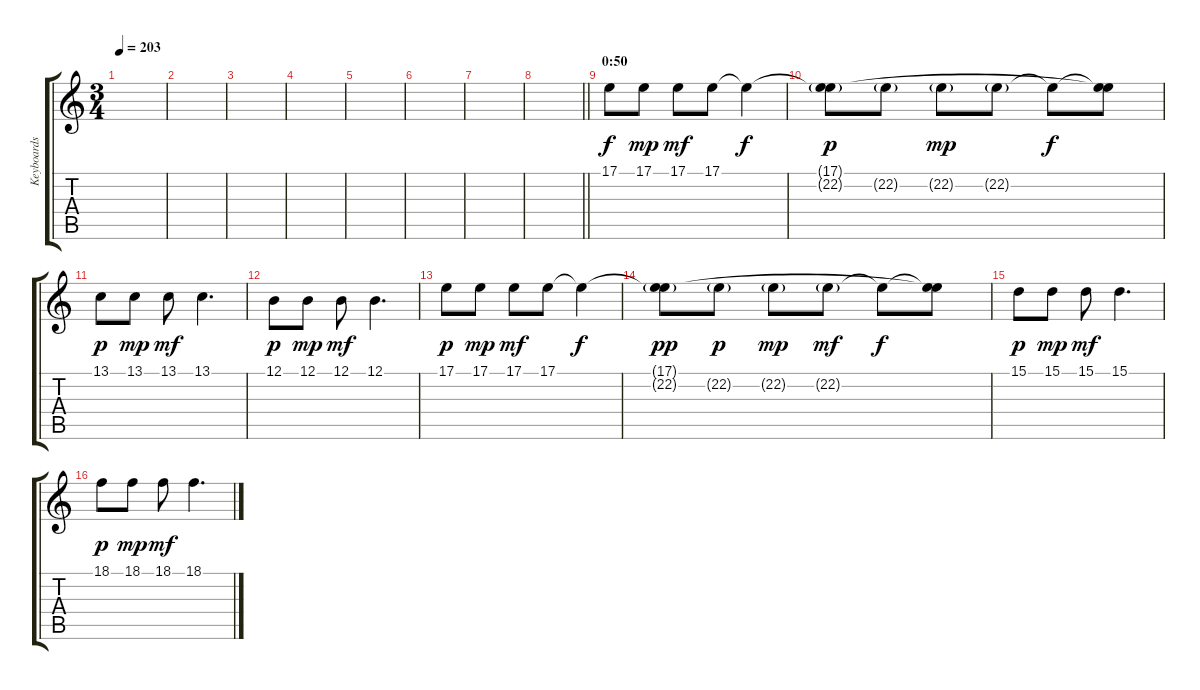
\track ("Keyboards 1" "Keyboards ") {instrument musicbox}
\staff {score tabs}
\tuning (B3 Gb3 D3 A2 E2 B1) {hide}
\ts (3 4)
\tempo 203
\clef g2
\ks c
|
|
|
|
|
|
|
\barLineRight lightlight
|
\section ("" "0:50")
17.1.8 17.1.8{dy mp} 17.1.8{dy mf} 17.1.8 17.1{t}.4{dy f} |
(17.1{t} 22.2{g}).8{dy p} 22.2{g}.8 22.2{g}.8{dy mp} 22.2{g}.8 22.2{t}.8{dy f} (17.1{t} 22.2{t}).8 |
13.1.8{dy p} 13.1.8{dy mp} 13.1.8{dy mf} 13.1.4{d} |
12.1.8{dy p} 12.1.8{dy mp} 12.1.8{dy mf} 12.1.4{d} |
17.1.8{dy p} 17.1.8{dy mp} 17.1.8{dy mf} 17.1.8 17.1{t}.4{dy f} |
(17.1{t} 22.2{g}).8{dy pp} 22.2{g}.8{dy p} 22.2{g}.8{dy mp} 22.2{g}.8{dy mf} 22.2{t}.8{dy f} (17.1{t} 22.2{t}).8 |
15.1.8{dy p} 15.1.8{dy mp} 15.1.8{dy mf} 15.1.4{d} |
18.1.8{dy p} 18.1.8{dy mp} 18.1.8{dy mf} 18.1.4{d}
